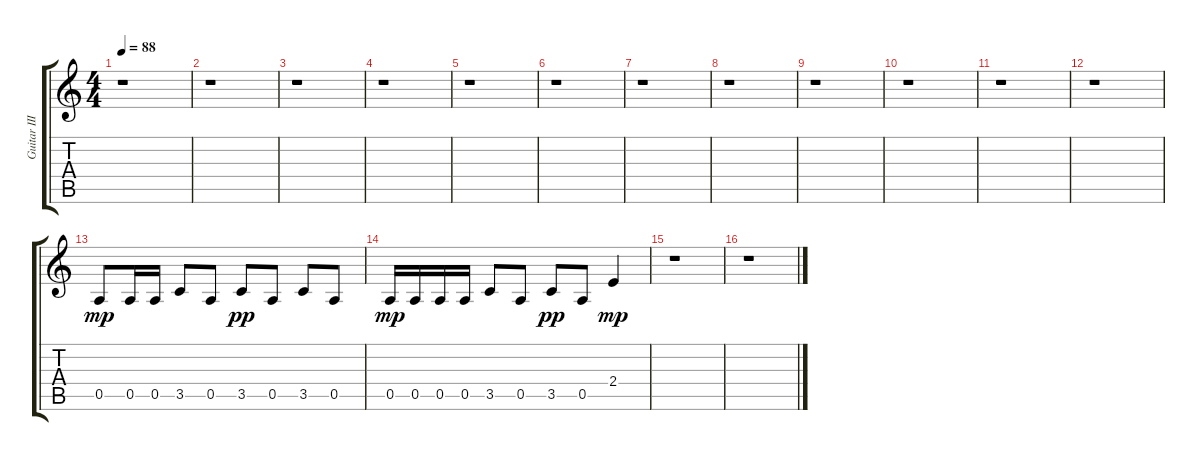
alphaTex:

\track ("Guitar III" "Guitar III") {instrument overdrivenguitar}
\staff {score tabs}
\tuning (E4 B3 G3 D3 A2 E2) {hide}
\ts (4 4)
\tempo 88
\clef g2
\ks c
r.1{dy mp instrument overdrivenguitar} |
r.1 |
r.1 |
r.1 |
r.1 |
r.1 |
r.1 |
r.1 |
r.1 |
r.1 |
r.1 |
r.1 |
0.5.8 0.5.16 0.5.16 3.5.8 0.5.8 3.5.8{dy pp} 0.5.8 3.5.8 0.5.8 |
0.5.16{dy mp} 0.5.16 0.5.16 0.5.16 3.5.8 0.5.8 3.5.8{dy pp} 0.5.8 2.4.4{dy mp} |
r.1 |
r.1
